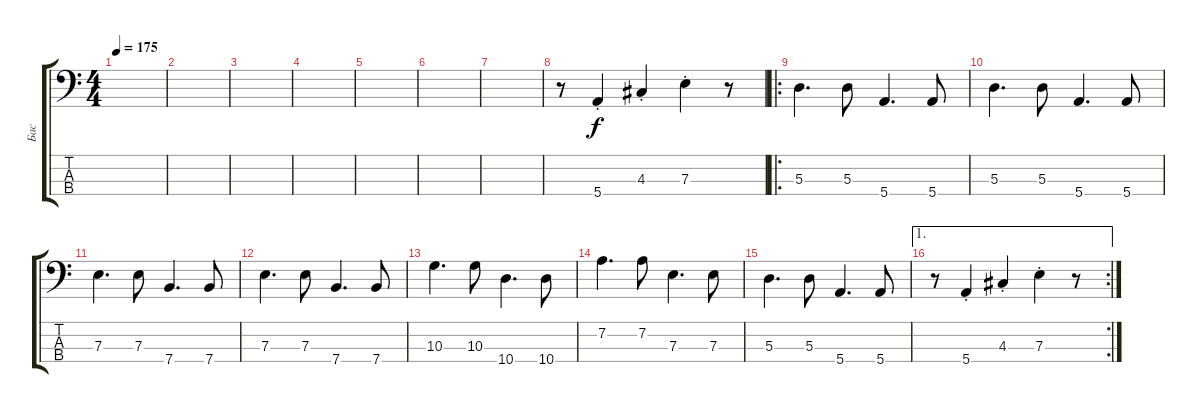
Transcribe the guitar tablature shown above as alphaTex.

\track ("Бас" "Бас") {instrument electricbassfinger}
\staff {score tabs}
\tuning (G2 D2 A1 E1) {hide}
\ts (4 4)
\tempo 175
\clef f4
\ks c
|
|
|
|
|
|
|
r.8 5.4{st}.4 4.3{st}.4 7.3{st}.4 r.8 |
\ro
5.3.4{d} 5.3.8 5.4.4{d} 5.4.8 |
5.3.4{d} 5.3.8 5.4.4{d} 5.4.8 |
7.3.4{d} 7.3.8 7.4.4{d} 7.4.8 |
7.3.4{d} 7.3.8 7.4.4{d} 7.4.8 |
10.3.4{d} 10.3.8 10.4.4{d} 10.4.8 |
7.2.4{d} 7.2.8 7.3.4{d} 7.3.8 |
5.3.4{d} 5.3.8 5.4.4{d} 5.4.8 |
\ae 1
\rc 2
r.8 5.4{st}.4 4.3{st}.4 7.3{st}.4 r.8
